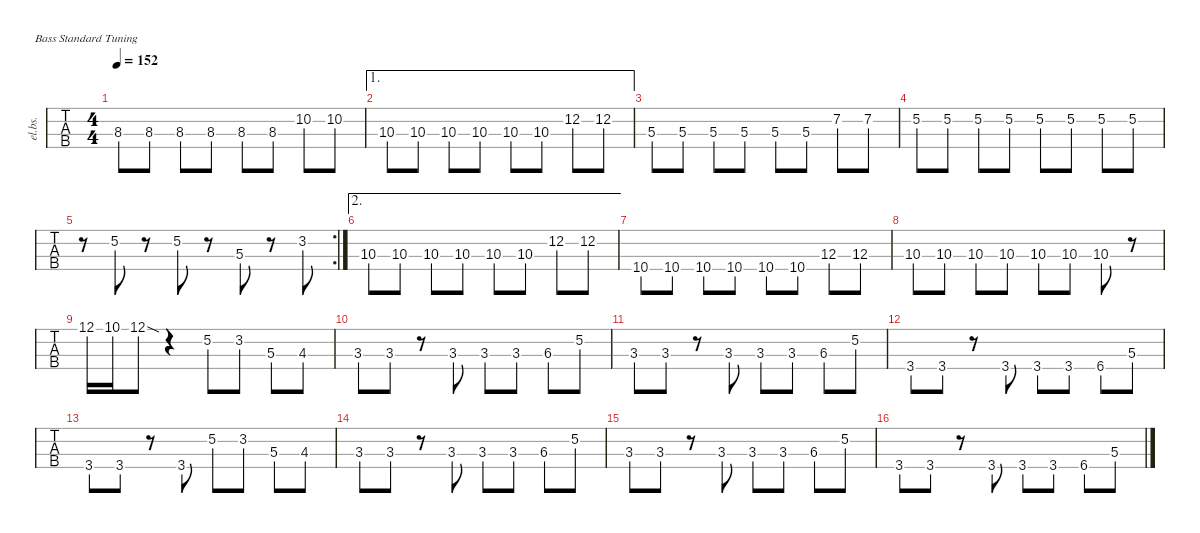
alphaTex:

\defaultSystemsLayout 4
\hideDynamics
\bracketExtendMode nobrackets
\track ("Electric Bass" "el.bs.") {instrument electricbassfinger}
\staff {tabs}
\tuning (G2 D2 A1 E1)
\ts (4 4)
\tempo 152
\clef f4
\ks c
8.3.8{dy mf} 8.3.8 8.3.8 8.3.8 8.3.8 8.3.8 10.2.8 10.2.8 |
\ae 1
10.3.8 10.3.8 10.3.8 10.3.8 10.3.8 10.3.8 12.2.8 12.2.8 |
5.3.8 5.3.8 5.3.8 5.3.8 5.3.8 5.3.8 7.2.8 7.2.8 |
5.2.8 5.2.8 5.2.8 5.2.8 5.2.8 5.2.8 5.2.8 5.2.8 |
\rc 2
r.8 5.2.8 r.8 5.2.8 r.8 5.3.8 r.8 3.2.8 |
\ae 2
10.3.8 10.3.8 10.3.8 10.3.8 10.3.8 10.3.8 12.2.8 12.2.8 |
10.4.8 10.4.8 10.4.8 10.4.8 10.4.8 10.4.8 12.3.8 12.3.8 |
10.3.8 10.3.8 10.3.8 10.3.8 10.3.8 10.3.8 10.3.8 r.8 |
12.1.16 10.1.16 12.1{sod}.8 r.4 5.2.8 3.2.8 5.3.8 4.3{acc #}.8 |
3.3.8 3.3.8 r.8 3.3.8 3.3.8 3.3.8 6.3{acc #}.8 5.2.8 |
3.3.8 3.3.8 r.8 3.3.8 3.3.8 3.3.8 6.3{acc #}.8 5.2.8 |
3.4.8 3.4.8 r.8 3.4.8 3.4.8 3.4.8 6.4{acc #}.8 5.3.8 |
3.4.8 3.4.8 r.8 3.4.8 5.2.8 3.2.8 5.3.8 4.3{acc #}.8 |
3.3.8 3.3.8 r.8 3.3.8 3.3.8 3.3.8 6.3{acc #}.8 5.2.8 |
3.3.8 3.3.8 r.8 3.3.8 3.3.8 3.3.8 6.3{acc #}.8 5.2.8 |
3.4.8 3.4.8 r.8 3.4.8 3.4.8 3.4.8 6.4{acc #}.8 5.3.8
